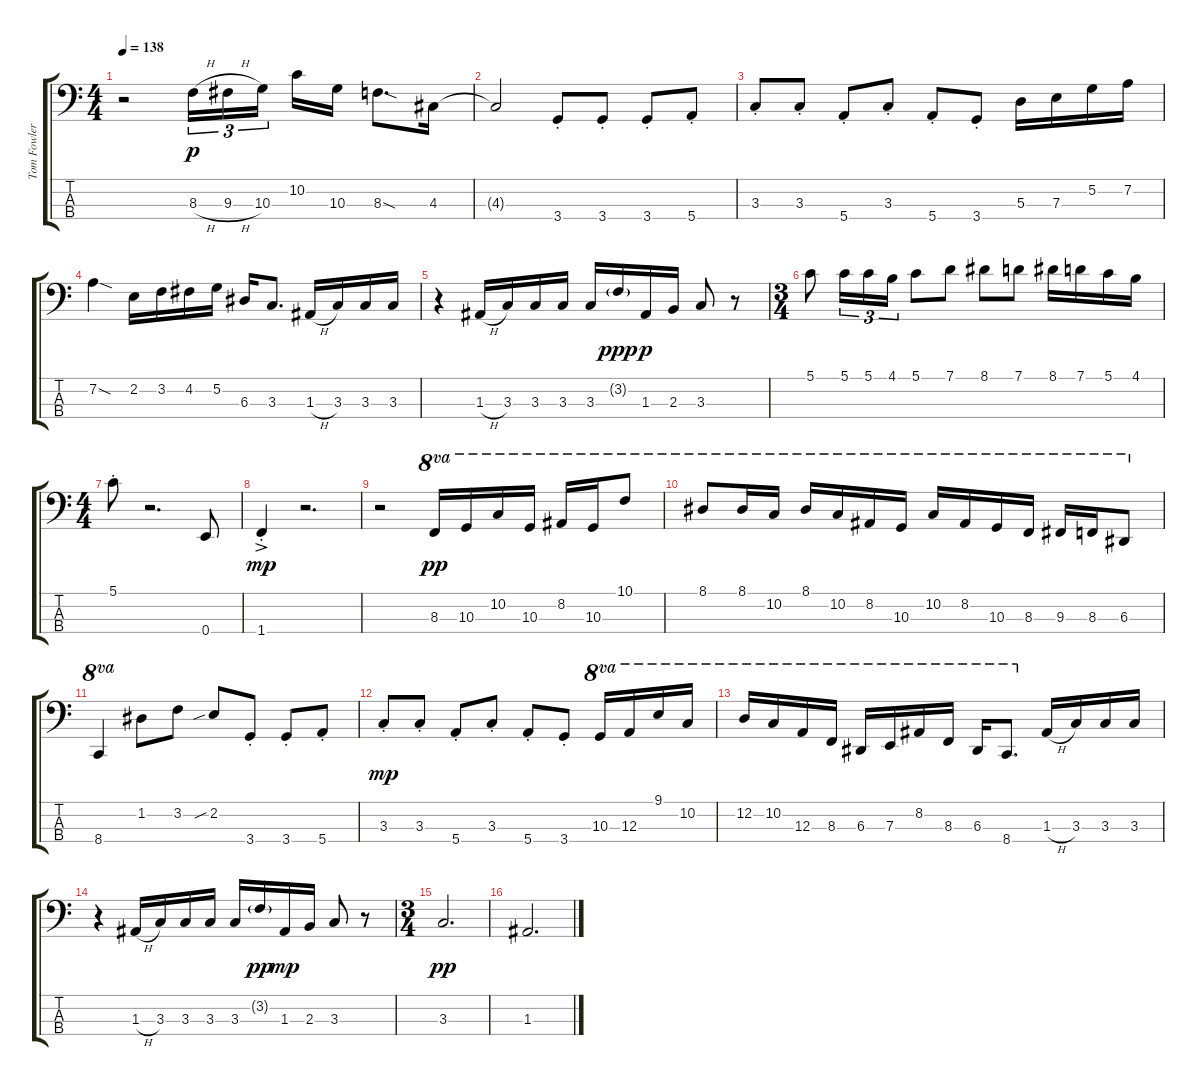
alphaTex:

\track ("Tom Fowler - Bass" "Tom Fowler") {instrument electricbassfinger}
\staff {score tabs}
\tuning (G2 D2 A1 E1) {hide}
\ts (4 4)
\tempo 138
\clef f4
\ks c
r.2{dy mp} 8.3{h}.16{tu (3 2) dy p} 9.3{h}.16{tu (3 2)} 10.3.16{tu (3 2) beam splitsecondary} 10.2.16 10.3.16 8.3{sod}.8{d} 4.3.16 |
4.3{t}.2 3.4{st}.8 3.4{st}.8 3.4{st}.8 5.4{st}.8 |
3.3{st}.8 3.3{st}.8 5.4{st}.8 3.3{st}.8 5.4{st}.8 3.4{st}.8 5.3.16 7.3.16 5.2.16 7.2.16 |
7.2{sod}.4 2.2.16 3.2.16 4.2.16 5.2.16 6.3.16 3.3.8{d} 1.3{h}.16 3.3.16 3.3.16 3.3.16 |
r.4 1.3{h}.16 3.3.16 3.3.16 3.3.16 3.3.16 3.2{g}.16{dy ppp} 1.3.16{dy p} 2.3.16 3.3.8 r.8 |
\ts (3 4)
5.1.8 5.1.16{tu (3 2)} 5.1.16{tu (3 2)} 4.1.16{tu (3 2)} 5.1.8 7.1.8 8.1.8 7.1.8 8.1.16 7.1.16 5.1.16 4.1.16 |
\ts (4 4)
5.1{st}.8 r.2{d} 0.4.8 |
1.4{ac st}.4{dy mp} r.2{d} |
r.2 8.3.16{ot 8va dy pp} 10.3.16{ot 8va} 10.2.16{ot 8va} 10.3.16{ot 8va} 8.2.16{ot 8va} 10.3.16{ot 8va} 10.1.8{ot 8va} |
8.1.8{ot 8va} 8.1.16{ot 8va} 10.2.16{ot 8va} 8.1.16{ot 8va} 10.2.16{ot 8va} 8.2.16{ot 8va} 10.3.16{ot 8va} 10.2.16{ot 8va} 8.2.16{ot 8va} 10.3.16{ot 8va} 8.3.16{ot 8va} 9.3.16{ot 8va} 8.3.16{ot 8va} 6.3.8{ot 8va} |
8.4.4{ot 8va} 1.2.8 3.2.8 2.2{sib}.8 3.4{st}.8 3.4{st}.8 5.4{st}.8 |
3.3{st}.8{dy mp} 3.3{st}.8 5.4{st}.8 3.3{st}.8 5.4{st}.8 3.4{st}.8 10.3.16{ot 8va} 12.3.16{ot 8va} 9.1.16{ot 8va} 10.2.16{ot 8va} |
12.2.16{ot 8va} 10.2.16{ot 8va} 12.3.16{ot 8va} 8.3.16{ot 8va} 6.3.16{ot 8va} 7.3.16{ot 8va} 8.2.16{ot 8va} 8.3.16{ot 8va} 6.3.16{ot 8va} 8.4.8{d ot 8va} 1.3{h}.16 3.3.16 3.3.16 3.3.16 |
r.4 1.3{h}.16 3.3.16 3.3.16 3.3.16 3.3.16 3.2{g}.16{dy pp} 1.3.16{dy mp} 2.3.16 3.3.8 r.8 |
\ts (3 4)
3.3.2{d dy pp} |
1.3.2{d}
